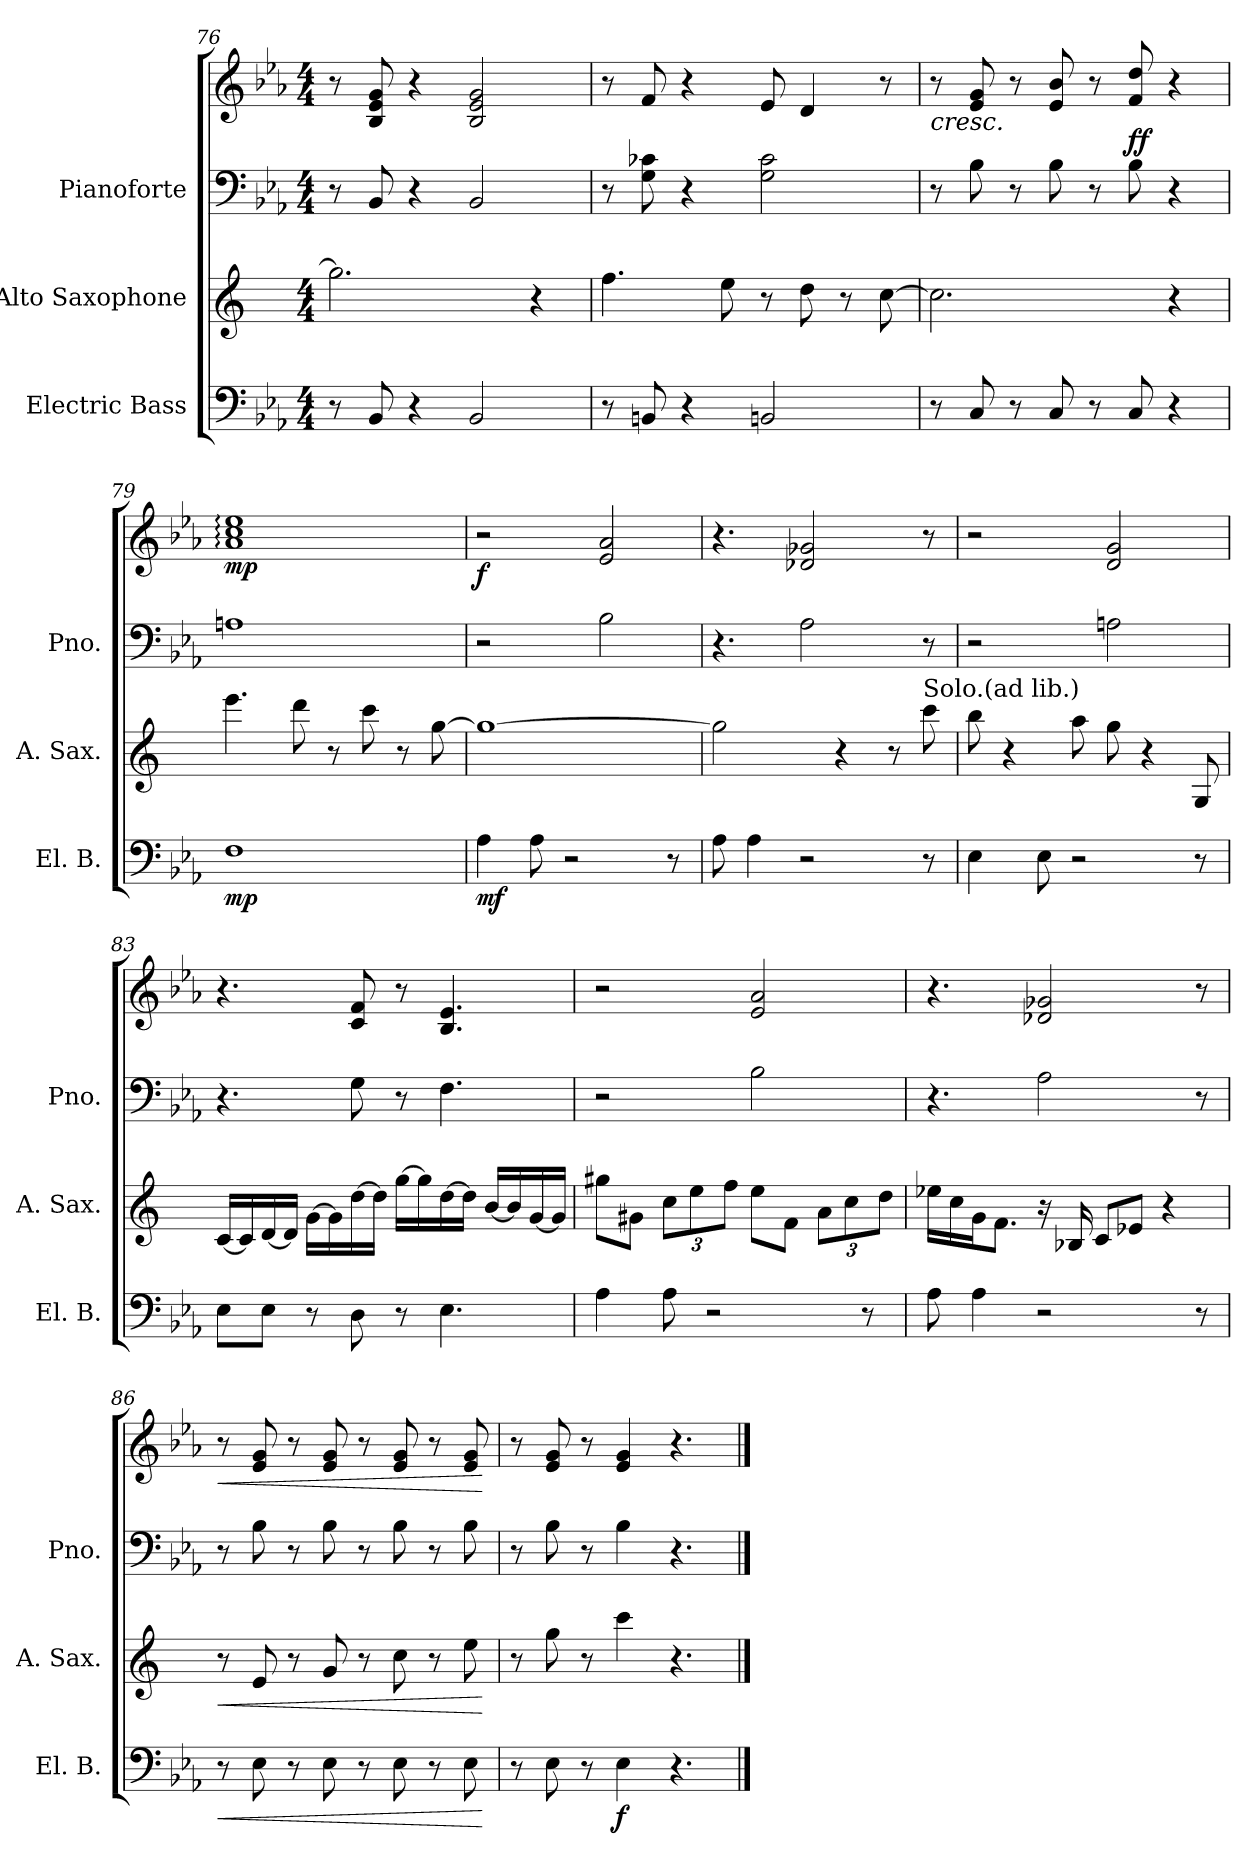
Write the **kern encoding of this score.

**kern	**dynam	**kern	**dynam	**kern	**kern	**dynam
*part3	*part3	*part2	*part2	*part1	*part1	*part1
*staff4	*staff4	*staff3	*staff3	*staff2	*staff1	*staff1/2
*I"Electric Bass	*	*I"Alto Saxophone	*	*I"Pianoforte	*	*
*I'El. B.	*	*I'A. Sax.	*	*I'Pno.	*	*
*clefF4	*	*clefG2	*	*clefF4	*clefG2	*
*ITrd7c12	*	*ITrd5c9	*	*	*	*
*k[b-e-a-]	*	*k[b-e-a-]	*	*k[b-e-a-]	*k[b-e-a-]	*
*M4/4	*	*M4/4	*	*M4/4	*M4/4	*
=76	=76	=76	=76	=76	=76	=76
8r	.	2.b-\]	.	8r	8r	.
8BBB-/	.	.	.	8BB-/	8B-/ 8e-/ 8g/	.
4r	.	.	.	4r	4r	.
2BBB-/	.	.	.	2BB-/	2B-/ 2e-/ 2g/	.
.	.	4r	.	.	.	.
=77	=77	=77	=77	=77	=77	=77
8r	.	4.a-\	.	8r	8r	.
8BBBn/	.	.	.	8G\ 8c-X\	8f/	.
4r	.	.	.	4r	4r	.
.	.	8g\	.	.	.	.
2BBBn/	.	8r	.	2G\ 2c-\	8e-/	.
.	.	8f\	.	.	4d/	.
.	.	8r	.	.	.	.
.	.	[8e-\	.	.	8r	.
!!LO:PB:g=z
=78	=78	=78	=78	=78	=78	=78
!	!	!	!	!	!	!LO:HP:b
8r	.	2.e-\]	.	8r	8r	<
8CC/	.	.	.	8B-\	8e-/ 8g/	.
8r	.	.	.	8r	8r	.
8CC/	.	.	.	8B-\	8e-/ 8b-/	.
8r	.	.	.	8r	8r	.
!	!	!	!	!	!	!LO:DY:a=2
8CC/	.	.	.	8B-\	8f/ 8dd/	ff
4r	.	4r	.	4r	4r	.
.	.	.	.	.	.	[
=79	=79	=79	=79	=79	=79	=79
!	!LO:DY:b	!	!	!	!	!LO:DY:b
1FF	mp	4.gg\	.	1An	1a-: 1cc: 1ee-:	mp
.	.	8ff\	.	.	.	.
.	.	8r	.	.	.	.
.	.	8ee-\	.	.	.	.
.	.	8r	.	.	.	.
.	.	[8b-\	.	.	.	.
=80	=80	=80	=80	=80	=80	=80
!	!LO:DY:b	!	!	!	!	!LO:DY:b
4AA-\	mf	1b-_	.	2r	2r	f
8AA-\	.	.	.	.	.	.
2r	.	.	.	.	.	.
.	.	.	.	2B-\	2e-/ 2a-/	.
8r	.	.	.	.	.	.
=81	=81	=81	=81	=81	=81	=81
8AA-\	.	2b-\]	.	4.r	4.r	.
4AA-\	.	.	.	.	.	.
2r	.	.	.	2A-\	2d-X/ 2g-X/	.
.	.	4r	.	.	.	.
.	.	8r	.	.	.	.
!	!	!LO:TX:a:t=Solo.(ad lib.)	!	!	!	!
8r	.	8ee-\	.	8r	8r	.
=82	=82	=82	=82	=82	=82	=82
4EE-\	.	8dd\	.	2r	2r	.
.	.	4r	.	.	.	.
8EE-\	.	.	.	.	.	.
2r	.	8cc\	.	.	.	.
.	.	8b-\	.	2An\	2d/ 2g/	.
.	.	4r	.	.	.	.
8r	.	8BB-/	.	.	.	.
!!LO:LB:g=z
=83	=83	=83	=83	=83	=83	=83
8EE-\L	.	[16E-/LL	.	4.r	4.r	.
.	.	16E-/]	.	.	.	.
8EE-\J	.	[16F/	.	.	.	.
.	.	16F/JJ]	.	.	.	.
8r	.	[16B-\LL	.	.	.	.
.	.	16B-\]	.	.	.	.
8DD\	.	[16f\	.	8G\	8c/ 8f/	.
.	.	16f\JJ]	.	.	.	.
8r	.	[16b-\LL	.	8r	8r	.
.	.	16b-\]	.	.	.	.
4.EE-\	.	[16f\	.	4.F\	4.B-/ 4.e-/	.
.	.	16f\JJ]	.	.	.	.
.	.	[16d/LL	.	.	.	.
.	.	16d/]	.	.	.	.
.	.	[16B-/	.	.	.	.
.	.	16B-/JJ]	.	.	.	.
=84	=84	=84	=84	=84	=84	=84
4AA-\	.	8bn\L	.	2r	2r	.
.	.	8Bn\J	.	.	.	.
*	*	*Xbrackettup	*	*	*	*
8AA-\	.	12e-\L	.	.	.	.
.	.	12g\	.	.	.	.
2r	.	.	.	.	.	.
.	.	12a-\J	.	.	.	.
.	.	8g\L	.	2B-\	2e-/ 2a-/	.
.	.	8A-\J	.	.	.	.
.	.	12c\L	.	.	.	.
.	.	12e-\	.	.	.	.
8r	.	.	.	.	.	.
.	.	12f\J	.	.	.	.
=85	=85	=85	=85	=85	=85	=85
8AA-\	.	16g-X\LL	.	4.r	4.r	.
.	.	16e-\	.	.	.	.
4AA-\	.	16B-\J	.	.	.	.
.	.	8.A-\J	.	.	.	.
2r	.	16r	.	2A-\	2d-X/ 2g-X/	.
.	.	16D-X/	.	.	.	.
.	.	8E-/L	.	.	.	.
.	.	8G-X/J	.	.	.	.
.	.	4r	.	.	.	.
8r	.	.	.	8r	8r	.
!!LO:LB:g=z
=86	=86	=86	=86	=86	=86	=86
!	!LO:HP:b	!	!LO:HP:b	!	!	!LO:HP:b
8r	<	8r	<	8r	8r	<
8EE-\	.	8G/	.	8B-\	8e-/ 8g/	.
8r	.	8r	.	8r	8r	.
8EE-\	.	8B-/	.	8B-\	8e-/ 8g/	.
8r	.	8r	.	8r	8r	.
8EE-\	.	8e-\	.	8B-\	8e-/ 8g/	.
8r	.	8r	.	8r	8r	.
8EE-\	.	8g\	.	8B-\	8e-/ 8g/	.
.	[	.	[	.	.	[
=87	=87	=87	=87	=87	=87	=87
8r	.	8r	.	8r	8r	.
8EE-\	.	8b-\	.	8B-\	8e-/ 8g/	.
8r	.	8r	.	8r	8r	.
!	!LO:DY:b	!	!	!	!	!
4EE-\	f	4ee-\	.	4B-\	4e-/ 4g/	.
4.r	.	4.r	.	4.r	4.r	.
==	==	==	==	==	==	==
*-	*-	*-	*-	*-	*-	*-
